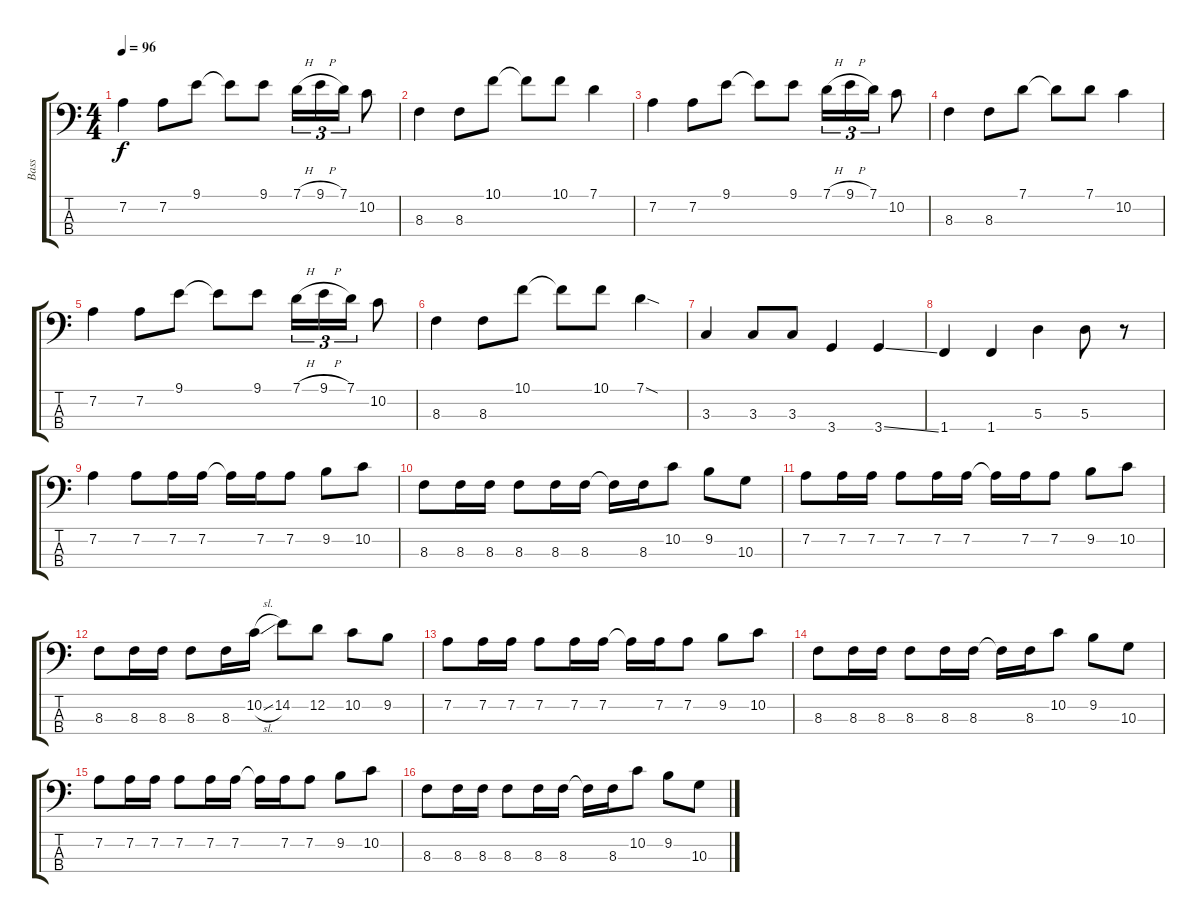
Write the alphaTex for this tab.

\track ("Bass" "Bass") {instrument electricbassfinger}
\staff {score tabs}
\tuning (G2 D2 A1 E1) {hide}
\ts (4 4)
\tempo 96
\clef f4
\ks c
7.2.4{dy f} 7.2.8 9.1.8 9.1{t}.8 9.1.8 7.1{h}.16{tu (3 2)} 9.1{h}.16{tu (3 2)} 7.1.16{tu (3 2)} 10.2.8 |
8.3.4 8.3.8 10.1.8 10.1{t}.8 10.1.8 7.1.4 |
7.2.4 7.2.8 9.1.8 9.1{t}.8 9.1.8 7.1{h}.16{tu (3 2)} 9.1{h}.16{tu (3 2)} 7.1.16{tu (3 2)} 10.2.8 |
8.3.4 8.3.8 7.1.8 7.1{t}.8 7.1.8 10.2.4 |
7.2.4 7.2.8 9.1.8 9.1{t}.8 9.1.8 7.1{h}.16{tu (3 2)} 9.1{h}.16{tu (3 2)} 7.1.16{tu (3 2)} 10.2.8 |
8.3.4 8.3.8 10.1.8 10.1{t}.8 10.1.8 7.1{sod}.4 |
3.3.4 3.3.8 3.3.8 3.4.4 3.4{ss}.4 |
1.4.4 1.4.4 5.3.4 5.3.8 r.8 |
7.2.4 7.2.8 7.2.16 7.2.16 7.2{t}.16 7.2.16 7.2.8 9.2.8 10.2.8 |
8.3.8 8.3.16 8.3.16 8.3.8 8.3.16 8.3.16 8.3{t}.16 8.3.16 10.2.8 9.2.8 10.3.8 |
7.2.8 7.2.16 7.2.16 7.2.8 7.2.16 7.2.16 7.2{t}.16 7.2.16 7.2.8 9.2.8 10.2.8 |
8.3.8 8.3.16 8.3.16 8.3.8 8.3.16 10.2{sl}.16 14.2.8 12.2.8 10.2.8 9.2.8 |
7.2.8 7.2.16 7.2.16 7.2.8 7.2.16 7.2.16 7.2{t}.16 7.2.16 7.2.8 9.2.8 10.2.8 |
8.3.8 8.3.16 8.3.16 8.3.8 8.3.16 8.3.16 8.3{t}.16 8.3.16 10.2.8 9.2.8 10.3.8 |
7.2.8 7.2.16 7.2.16 7.2.8 7.2.16 7.2.16 7.2{t}.16 7.2.16 7.2.8 9.2.8 10.2.8 |
8.3.8 8.3.16 8.3.16 8.3.8 8.3.16 8.3.16 8.3{t}.16 8.3.16 10.2.8 9.2.8 10.3.8
